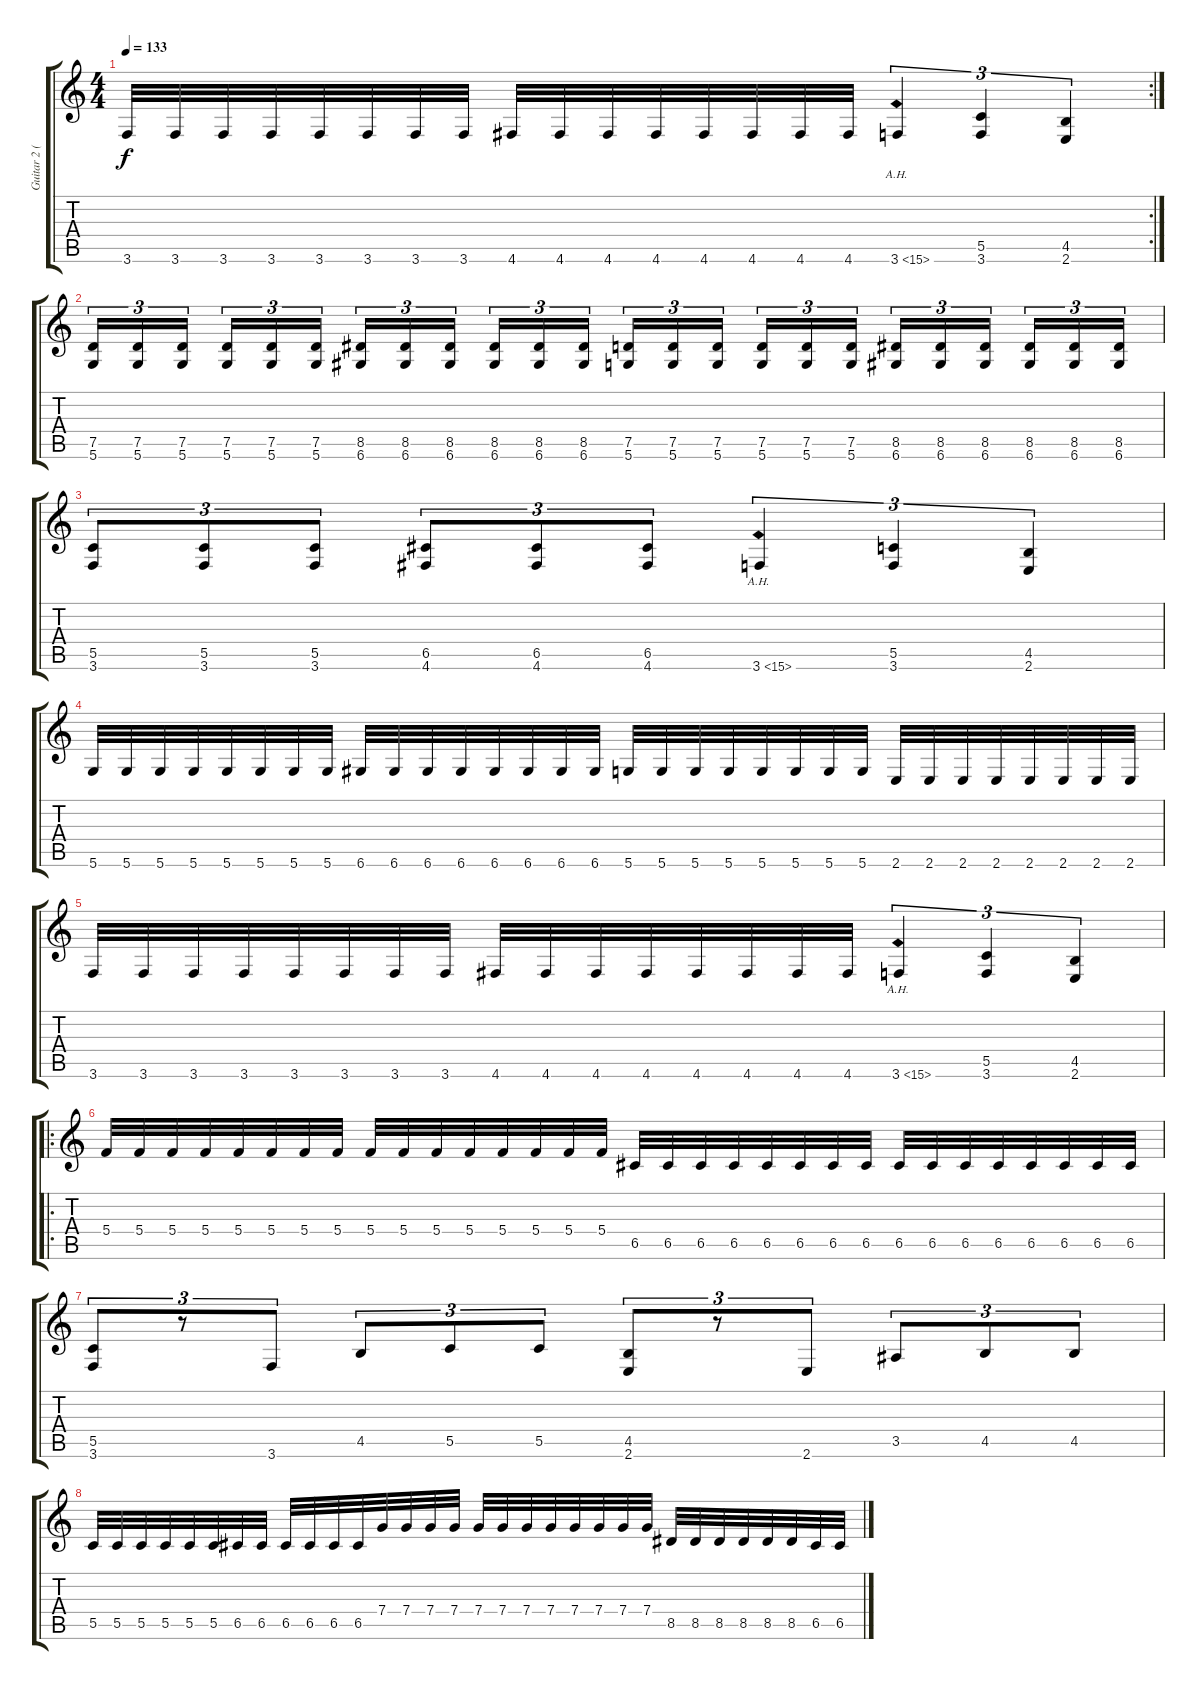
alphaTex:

\track ("Guitar 2 (Erik)" "Guitar 2 (") {instrument distortionguitar}
\staff {score tabs}
\tuning (D4 A3 F3 C3 G2 D2) {hide}
\rc 2
\ts (4 4)
\tempo 133
\clef g2
\ks c
3.6.32{dy f} 3.6.32 3.6.32 3.6.32 3.6.32 3.6.32 3.6.32 3.6.32 4.6.32 4.6.32 4.6.32 4.6.32 4.6.32 4.6.32 4.6.32 4.6.32 3.6{ah 12}.4{tu (3 2)} (5.5 3.6).4{tu (3 2)} (4.5 2.6).4{tu (3 2)} |
(7.5 5.6).16{tu (3 2)} (7.5 5.6).16{tu (3 2)} (7.5 5.6).16{tu (3 2)} (7.5 5.6).16{tu (3 2)} (7.5 5.6).16{tu (3 2)} (7.5 5.6).16{tu (3 2)} (8.5 6.6).16{tu (3 2)} (8.5 6.6).16{tu (3 2)} (8.5 6.6).16{tu (3 2)} (8.5 6.6).16{tu (3 2)} (8.5 6.6).16{tu (3 2)} (8.5 6.6).16{tu (3 2)} (7.5 5.6).16{tu (3 2)} (7.5 5.6).16{tu (3 2)} (7.5 5.6).16{tu (3 2)} (7.5 5.6).16{tu (3 2)} (7.5 5.6).16{tu (3 2)} (7.5 5.6).16{tu (3 2)} (8.5 6.6).16{tu (3 2)} (8.5 6.6).16{tu (3 2)} (8.5 6.6).16{tu (3 2)} (8.5 6.6).16{tu (3 2)} (8.5 6.6).16{tu (3 2)} (8.5 6.6).16{tu (3 2)} |
(5.5 3.6).8{tu (3 2)} (5.5 3.6).8{tu (3 2)} (5.5 3.6).8{tu (3 2)} (6.5 4.6).8{tu (3 2)} (6.5 4.6).8{tu (3 2)} (6.5 4.6).8{tu (3 2)} 3.6{ah 12}.4{tu (3 2)} (5.5 3.6).4{tu (3 2)} (4.5 2.6).4{tu (3 2)} |
5.6.32 5.6.32 5.6.32 5.6.32 5.6.32 5.6.32 5.6.32 5.6.32 6.6.32 6.6.32 6.6.32 6.6.32 6.6.32 6.6.32 6.6.32 6.6.32 5.6.32 5.6.32 5.6.32 5.6.32 5.6.32 5.6.32 5.6.32 5.6.32 2.6.32 2.6.32 2.6.32 2.6.32 2.6.32 2.6.32 2.6.32 2.6.32 |
3.6.32 3.6.32 3.6.32 3.6.32 3.6.32 3.6.32 3.6.32 3.6.32 4.6.32 4.6.32 4.6.32 4.6.32 4.6.32 4.6.32 4.6.32 4.6.32 3.6{ah 12}.4{tu (3 2)} (5.5 3.6).4{tu (3 2)} (4.5 2.6).4{tu (3 2)} |
\ro
5.4.32 5.4.32 5.4.32 5.4.32 5.4.32 5.4.32 5.4.32 5.4.32 5.4.32 5.4.32 5.4.32 5.4.32 5.4.32 5.4.32 5.4.32 5.4.32 6.5.32 6.5.32 6.5.32 6.5.32 6.5.32 6.5.32 6.5.32 6.5.32 6.5.32 6.5.32 6.5.32 6.5.32 6.5.32 6.5.32 6.5.32 6.5.32 |
(5.5 3.6).8{tu (3 2)} r.8{tu (3 2)} 3.6.8{tu (3 2)} 4.5.8{tu (3 2)} 5.5.8{tu (3 2)} 5.5.8{tu (3 2)} (4.5 2.6).8{tu (3 2)} r.8{tu (3 2)} 2.6.8{tu (3 2)} 3.5.8{tu (3 2)} 4.5.8{tu (3 2)} 4.5.8{tu (3 2)} |
5.5.32 5.5.32 5.5.32 5.5.32 5.5.32 5.5.32 6.5.32 6.5.32 6.5.32 6.5.32 6.5.32 6.5.32 7.4.32 7.4.32 7.4.32 7.4.32 7.4.32 7.4.32 7.4.32 7.4.32 7.4.32 7.4.32 7.4.32 7.4.32 8.5.32 8.5.32 8.5.32 8.5.32 8.5.32 8.5.32 6.5.32 6.5.32
